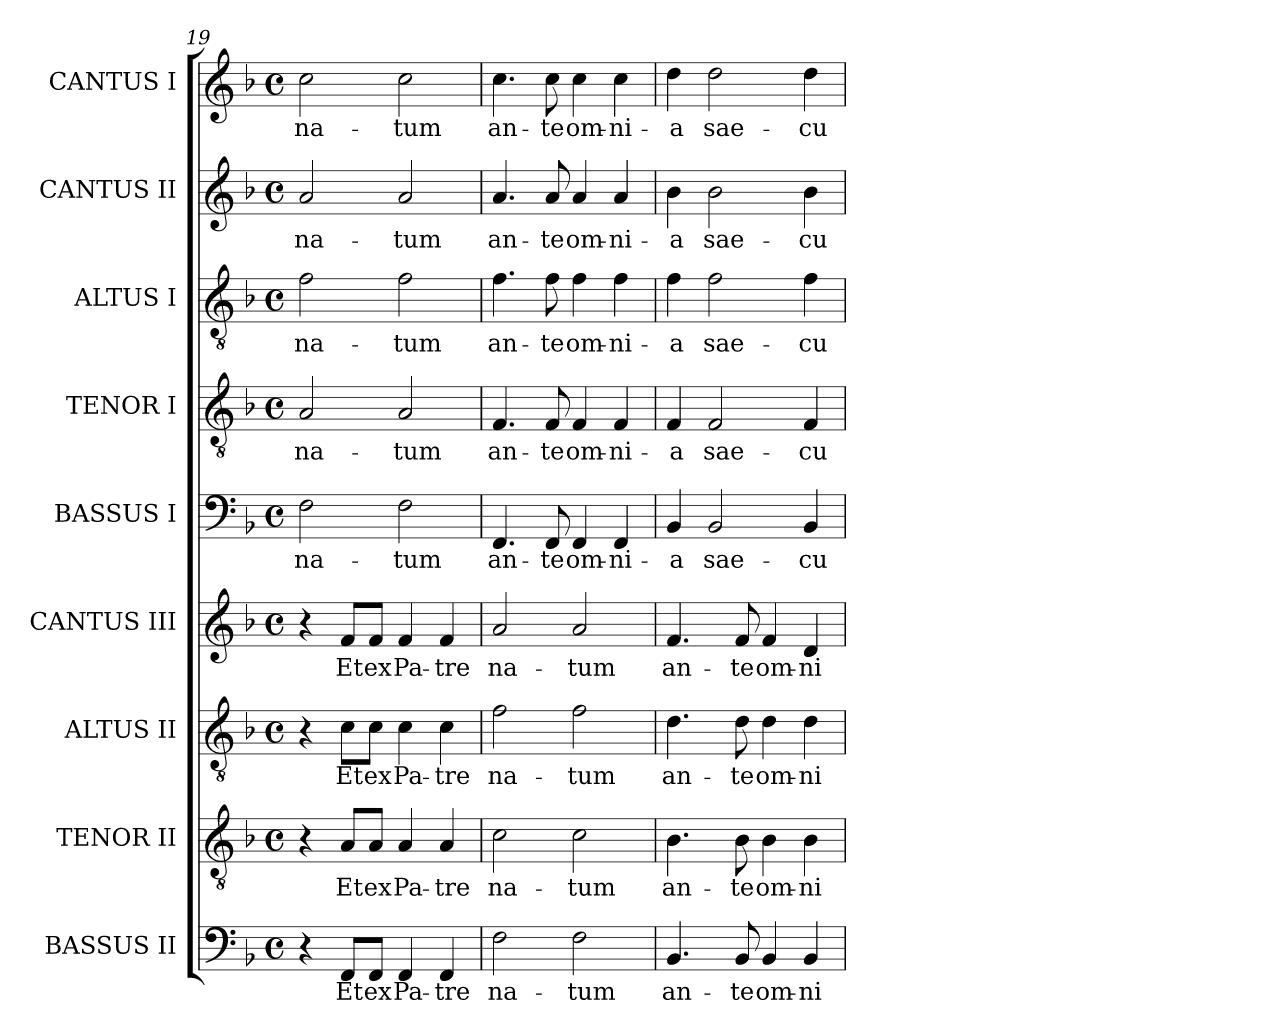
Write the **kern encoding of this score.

**kern	**text	**kern	**text	**kern	**text	**kern	**text	**kern	**text	**kern	**text	**kern	**text	**kern	**text	**kern	**text
*part9	*part9	*part8	*part8	*part7	*part7	*part6	*part6	*part5	*part5	*part4	*part4	*part3	*part3	*part2	*part2	*part1	*part1
*staff9	*staff9	*staff8	*staff8	*staff7	*staff7	*staff6	*staff6	*staff5	*staff5	*staff4	*staff4	*staff3	*staff3	*staff2	*staff2	*staff1	*staff1
*I"BASSUS II	*	*I"TENOR II	*	*I"ALTUS II	*	*I"CANTUS III	*	*I"BASSUS I	*	*I"TENOR I	*	*I"ALTUS I	*	*I"CANTUS II	*	*I"CANTUS I	*
*I'B. II	*	*I'T. II	*	*I'A. II	*	*I'C. III	*	*I'B. I	*	*I'T. I	*	*I'A. I	*	*I'C. II	*	*I'C. I	*
*clefF4	*	*clefGv2	*	*clefGv2	*	*clefG2	*	*clefF4	*	*clefGv2	*	*clefGv2	*	*clefG2	*	*clefG2	*
*	*	*ITrd7c12	*	*ITrd7c12	*	*	*	*	*	*ITrd7c12	*	*ITrd7c12	*	*	*	*	*
*k[b-]	*	*k[b-]	*	*k[b-]	*	*k[b-]	*	*k[b-]	*	*k[b-]	*	*k[b-]	*	*k[b-]	*	*k[b-]	*
*F:	*	*F:	*	*F:	*	*F:	*	*F:	*	*F:	*	*F:	*	*F:	*	*F:	*
*M4/4	*	*M4/4	*	*M4/4	*	*M4/4	*	*M4/4	*	*M4/4	*	*M4/4	*	*M4/4	*	*M4/4	*
*met(c)	*	*met(c)	*	*met(c)	*	*met(c)	*	*met(c)	*	*met(c)	*	*met(c)	*	*met(c)	*	*met(c)	*
=19	=19	=19	=19	=19	=19	=19	=19	=19	=19	=19	=19	=19	=19	=19	=19	=19	=19
!	!	!	!	!	!	!	!	!	!LO:LY:b:color=#000000	!	!	!	!	!	!	!	!
!	!	!	!	!	!	!	!	!	!	!	!LO:LY:b:color=#000000	!	!	!	!	!	!
!	!	!	!	!	!	!	!	!	!	!	!	!	!LO:LY:b:color=#000000	!	!	!	!
!	!	!	!	!	!	!	!	!	!	!	!	!	!	!	!LO:LY:b:color=#000000	!	!
!	!	!	!	!	!	!	!	!	!	!	!	!	!	!	!	!	!LO:LY:b:color=#000000
4r	.	4r	.	4r	.	4r	.	2Fi\	na-	2AAi/	na-	2Fi\	na-	2ai/	na-	2cci\	na-
!	!LO:LY:b:color=#000000	!	!	!	!	!	!	!	!	!	!	!	!	!	!	!	!
!	!	!	!LO:LY:b:color=#000000	!	!	!	!	!	!	!	!	!	!	!	!	!	!
!	!	!	!	!	!LO:LY:b:color=#000000	!	!	!	!	!	!	!	!	!	!	!	!
!	!	!	!	!	!	!	!LO:LY:b:color=#000000	!	!	!	!	!	!	!	!	!	!
8FFi/L	Et	8AAi/L	Et	8Ci\L	Et	8fi/L	Et	.	.	.	.	.	.	.	.	.	.
!	!LO:LY:b:color=#000000	!	!	!	!	!	!	!	!	!	!	!	!	!	!	!	!
!	!	!	!LO:LY:b:color=#000000	!	!	!	!	!	!	!	!	!	!	!	!	!	!
!	!	!	!	!	!LO:LY:b:color=#000000	!	!	!	!	!	!	!	!	!	!	!	!
!	!	!	!	!	!	!	!LO:LY:b:color=#000000	!	!	!	!	!	!	!	!	!	!
8FFi/J	ex	8AAi/J	ex	8Ci\J	ex	8fi/J	ex	.	.	.	.	.	.	.	.	.	.
!	!LO:LY:b:color=#000000	!	!	!	!	!	!	!	!	!	!	!	!	!	!	!	!
!	!	!	!LO:LY:b:color=#000000	!	!	!	!	!	!	!	!	!	!	!	!	!	!
!	!	!	!	!	!LO:LY:b:color=#000000	!	!	!	!	!	!	!	!	!	!	!	!
!	!	!	!	!	!	!	!LO:LY:b:color=#000000	!	!	!	!	!	!	!	!	!	!
!	!	!	!	!	!	!	!	!	!LO:LY:b:color=#000000	!	!	!	!	!	!	!	!
!	!	!	!	!	!	!	!	!	!	!	!LO:LY:b:color=#000000	!	!	!	!	!	!
!	!	!	!	!	!	!	!	!	!	!	!	!	!LO:LY:b:color=#000000	!	!	!	!
!	!	!	!	!	!	!	!	!	!	!	!	!	!	!	!LO:LY:b:color=#000000	!	!
!	!	!	!	!	!	!	!	!	!	!	!	!	!	!	!	!	!LO:LY:b:color=#000000
4FFi/	Pa-	4AAi/	Pa-	4Ci\	Pa-	4fi/	Pa-	2Fi\	-tum	2AAi/	-tum	2Fi\	-tum	2ai/	-tum	2cci\	-tum
!	!LO:LY:b:color=#000000	!	!	!	!	!	!	!	!	!	!	!	!	!	!	!	!
!	!	!	!LO:LY:b:color=#000000	!	!	!	!	!	!	!	!	!	!	!	!	!	!
!	!	!	!	!	!LO:LY:b:color=#000000	!	!	!	!	!	!	!	!	!	!	!	!
!	!	!	!	!	!	!	!LO:LY:b:color=#000000	!	!	!	!	!	!	!	!	!	!
4FFi/	-tre	4AAi/	-tre	4Ci\	-tre	4fi/	-tre	.	.	.	.	.	.	.	.	.	.
=20	=20	=20	=20	=20	=20	=20	=20	=20	=20	=20	=20	=20	=20	=20	=20	=20	=20
!	!LO:LY:b:color=#000000	!	!	!	!	!	!	!	!	!	!	!	!	!	!	!	!
!	!	!	!LO:LY:b:color=#000000	!	!	!	!	!	!	!	!	!	!	!	!	!	!
!	!	!	!	!	!LO:LY:b:color=#000000	!	!	!	!	!	!	!	!	!	!	!	!
!	!	!	!	!	!	!	!LO:LY:b:color=#000000	!	!	!	!	!	!	!	!	!	!
!	!	!	!	!	!	!	!	!	!LO:LY:b:color=#000000	!	!	!	!	!	!	!	!
!	!	!	!	!	!	!	!	!	!	!	!LO:LY:b:color=#000000	!	!	!	!	!	!
!	!	!	!	!	!	!	!	!	!	!	!	!	!LO:LY:b:color=#000000	!	!	!	!
!	!	!	!	!	!	!	!	!	!	!	!	!	!	!	!LO:LY:b:color=#000000	!	!
!	!	!	!	!	!	!	!	!	!	!	!	!	!	!	!	!	!LO:LY:b:color=#000000
2Fi\	na-	2Ci\	na-	2Fi\	na-	2ai/	na-	4.FFi/	an-	4.FFi/	an-	4.Fi\	an-	4.ai/	an-	4.cci\	an-
!	!	!	!	!	!	!	!	!	!LO:LY:b:color=#000000	!	!	!	!	!	!	!	!
!	!	!	!	!	!	!	!	!	!	!	!LO:LY:b:color=#000000	!	!	!	!	!	!
!	!	!	!	!	!	!	!	!	!	!	!	!	!LO:LY:b:color=#000000	!	!	!	!
!	!	!	!	!	!	!	!	!	!	!	!	!	!	!	!LO:LY:b:color=#000000	!	!
!	!	!	!	!	!	!	!	!	!	!	!	!	!	!	!	!	!LO:LY:b:color=#000000
.	.	.	.	.	.	.	.	8FFi/	-te	8FFi/	-te	8Fi\	-te	8ai/	-te	8cci\	-te
!	!LO:LY:b:color=#000000	!	!	!	!	!	!	!	!	!	!	!	!	!	!	!	!
!	!	!	!LO:LY:b:color=#000000	!	!	!	!	!	!	!	!	!	!	!	!	!	!
!	!	!	!	!	!LO:LY:b:color=#000000	!	!	!	!	!	!	!	!	!	!	!	!
!	!	!	!	!	!	!	!LO:LY:b:color=#000000	!	!	!	!	!	!	!	!	!	!
!	!	!	!	!	!	!	!	!	!LO:LY:b:color=#000000	!	!	!	!	!	!	!	!
!	!	!	!	!	!	!	!	!	!	!	!LO:LY:b:color=#000000	!	!	!	!	!	!
!	!	!	!	!	!	!	!	!	!	!	!	!	!LO:LY:b:color=#000000	!	!	!	!
!	!	!	!	!	!	!	!	!	!	!	!	!	!	!	!LO:LY:b:color=#000000	!	!
!	!	!	!	!	!	!	!	!	!	!	!	!	!	!	!	!	!LO:LY:b:color=#000000
2Fi\	-tum	2Ci\	-tum	2Fi\	-tum	2ai/	-tum	4FFi/	om-	4FFi/	om-	4Fi\	om-	4ai/	om-	4cci\	om-
!	!	!	!	!	!	!	!	!	!LO:LY:b:color=#000000	!	!	!	!	!	!	!	!
!	!	!	!	!	!	!	!	!	!	!	!LO:LY:b:color=#000000	!	!	!	!	!	!
!	!	!	!	!	!	!	!	!	!	!	!	!	!LO:LY:b:color=#000000	!	!	!	!
!	!	!	!	!	!	!	!	!	!	!	!	!	!	!	!LO:LY:b:color=#000000	!	!
!	!	!	!	!	!	!	!	!	!	!	!	!	!	!	!	!	!LO:LY:b:color=#000000
.	.	.	.	.	.	.	.	4FFi/	-ni-	4FFi/	-ni-	4Fi\	-ni-	4ai/	-ni-	4cci\	-ni-
=21	=21	=21	=21	=21	=21	=21	=21	=21	=21	=21	=21	=21	=21	=21	=21	=21	=21
!	!LO:LY:b:color=#000000	!	!	!	!	!	!	!	!	!	!	!	!	!	!	!	!
!	!	!	!LO:LY:b:color=#000000	!	!	!	!	!	!	!	!	!	!	!	!	!	!
!	!	!	!	!	!LO:LY:b:color=#000000	!	!	!	!	!	!	!	!	!	!	!	!
!	!	!	!	!	!	!	!LO:LY:b:color=#000000	!	!	!	!	!	!	!	!	!	!
!	!	!	!	!	!	!	!	!	!LO:LY:b:color=#000000	!	!	!	!	!	!	!	!
!	!	!	!	!	!	!	!	!	!	!	!LO:LY:b:color=#000000	!	!	!	!	!	!
!	!	!	!	!	!	!	!	!	!	!	!	!	!LO:LY:b:color=#000000	!	!	!	!
!	!	!	!	!	!	!	!	!	!	!	!	!	!	!	!LO:LY:b:color=#000000	!	!
!	!	!	!	!	!	!	!	!	!	!	!	!	!	!	!	!	!LO:LY:b:color=#000000
4.BB-i/	an-	4.BB-i\	an-	4.Di\	an-	4.fi/	an-	4BB-i/	-a	4FFi/	-a	4Fi\	-a	4b-i\	-a	4ddi\	-a
!	!	!	!	!	!	!	!	!	!LO:LY:b:color=#000000	!	!	!	!	!	!	!	!
!	!	!	!	!	!	!	!	!	!	!	!LO:LY:b:color=#000000	!	!	!	!	!	!
!	!	!	!	!	!	!	!	!	!	!	!	!	!LO:LY:b:color=#000000	!	!	!	!
!	!	!	!	!	!	!	!	!	!	!	!	!	!	!	!LO:LY:b:color=#000000	!	!
!	!	!	!	!	!	!	!	!	!	!	!	!	!	!	!	!	!LO:LY:b:color=#000000
.	.	.	.	.	.	.	.	2BB-i/	sae-	2FFi/	sae-	2Fi\	sae-	2b-i\	sae-	2ddi\	sae-
!	!LO:LY:b:color=#000000	!	!	!	!	!	!	!	!	!	!	!	!	!	!	!	!
!	!	!	!LO:LY:b:color=#000000	!	!	!	!	!	!	!	!	!	!	!	!	!	!
!	!	!	!	!	!LO:LY:b:color=#000000	!	!	!	!	!	!	!	!	!	!	!	!
!	!	!	!	!	!	!	!LO:LY:b:color=#000000	!	!	!	!	!	!	!	!	!	!
8BB-i/	-te	8BB-i\	-te	8Di\	-te	8fi/	-te	.	.	.	.	.	.	.	.	.	.
!	!LO:LY:b:color=#000000	!	!	!	!	!	!	!	!	!	!	!	!	!	!	!	!
!	!	!	!LO:LY:b:color=#000000	!	!	!	!	!	!	!	!	!	!	!	!	!	!
!	!	!	!	!	!LO:LY:b:color=#000000	!	!	!	!	!	!	!	!	!	!	!	!
!	!	!	!	!	!	!	!LO:LY:b:color=#000000	!	!	!	!	!	!	!	!	!	!
4BB-i/	om-	4BB-i\	om-	4Di\	om-	4fi/	om-	.	.	.	.	.	.	.	.	.	.
!	!LO:LY:b:color=#000000	!	!	!	!	!	!	!	!	!	!	!	!	!	!	!	!
!	!	!	!LO:LY:b:color=#000000	!	!	!	!	!	!	!	!	!	!	!	!	!	!
!	!	!	!	!	!LO:LY:b:color=#000000	!	!	!	!	!	!	!	!	!	!	!	!
!	!	!	!	!	!	!	!LO:LY:b:color=#000000	!	!	!	!	!	!	!	!	!	!
!	!	!	!	!	!	!	!	!	!LO:LY:b:color=#000000	!	!	!	!	!	!	!	!
!	!	!	!	!	!	!	!	!	!	!	!LO:LY:b:color=#000000	!	!	!	!	!	!
!	!	!	!	!	!	!	!	!	!	!	!	!	!LO:LY:b:color=#000000	!	!	!	!
!	!	!	!	!	!	!	!	!	!	!	!	!	!	!	!LO:LY:b:color=#000000	!	!
!	!	!	!	!	!	!	!	!	!	!	!	!	!	!	!	!	!LO:LY:b:color=#000000
4BB-i/	-ni-	4BB-i\	-ni-	4Di\	-ni-	4di/	-ni-	4BB-i/	-cu-	4FFi/	-cu-	4Fi\	-cu-	4b-i\	-cu-	4ddi\	-cu-
=	=	=	=	=	=	=	=	=	=	=	=	=	=	=	=	=	=
*-	*-	*-	*-	*-	*-	*-	*-	*-	*-	*-	*-	*-	*-	*-	*-	*-	*-
